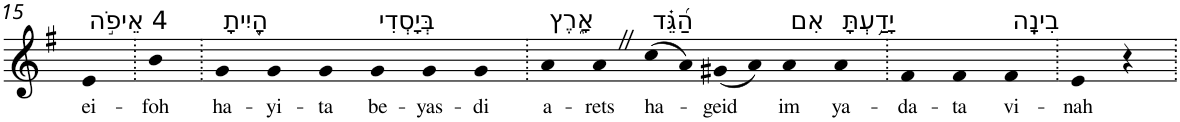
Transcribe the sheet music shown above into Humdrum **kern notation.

**kern	**text
*part1	*part1
*staff1	*staff1
*I"Piano	*
*I'Pno	*
!!LO:PB:g=z
*clefG2	*
*k[f#]	*
*G:	*
=15	=15
!LO:TX:a:t=4 אֵיפֹ֣ה	!
!	!LO:LY:b
4e	ei-
=16.	=16.
!	!LO:LY:b
4b	-foh
=17.	=17.
!LO:TX:a:t=הָ֭יִיתָ	!
!	!LO:LY:b
4g	ha-
!	!LO:LY:b
4g	-yi-
!	!LO:LY:b
4g	-ta
!LO:TX:a:t=בְּיָסְדִי	!
!	!LO:LY:b
4g	be-
!	!LO:LY:b
4g	-yas-
!	!LO:LY:b
4g	-di
=18.	=18.
!LO:TX:a:t=אָ֑רֶץ	!
!	!LO:LY:b
4a	a-
!	!LO:LY:b
4aZ	-rets
!LO:TX:a:t=הַ֝גֵּ֗ד	!
!	!LO:LY:b
(8cc	ha-
8a)	.
!	!LO:LY:b
(8g#X	-geid
8a)	.
!LO:TX:a:t=אִם	!
!	!LO:LY:b
4a	im
!LO:TX:a:t=יָדַ֥עְתָּ	!
!	!LO:LY:b
4a	ya-
=19.	=19.
!	!LO:LY:b
4f#	-da-
!	!LO:LY:b
4f#	-ta
!LO:TX:a:t=בִינָֽה	!
!	!LO:LY:b
4f#	vi-
=20.	=20.
!	!LO:LY:b
4e	-nah
4r	.
=.	=.
*-	*-
